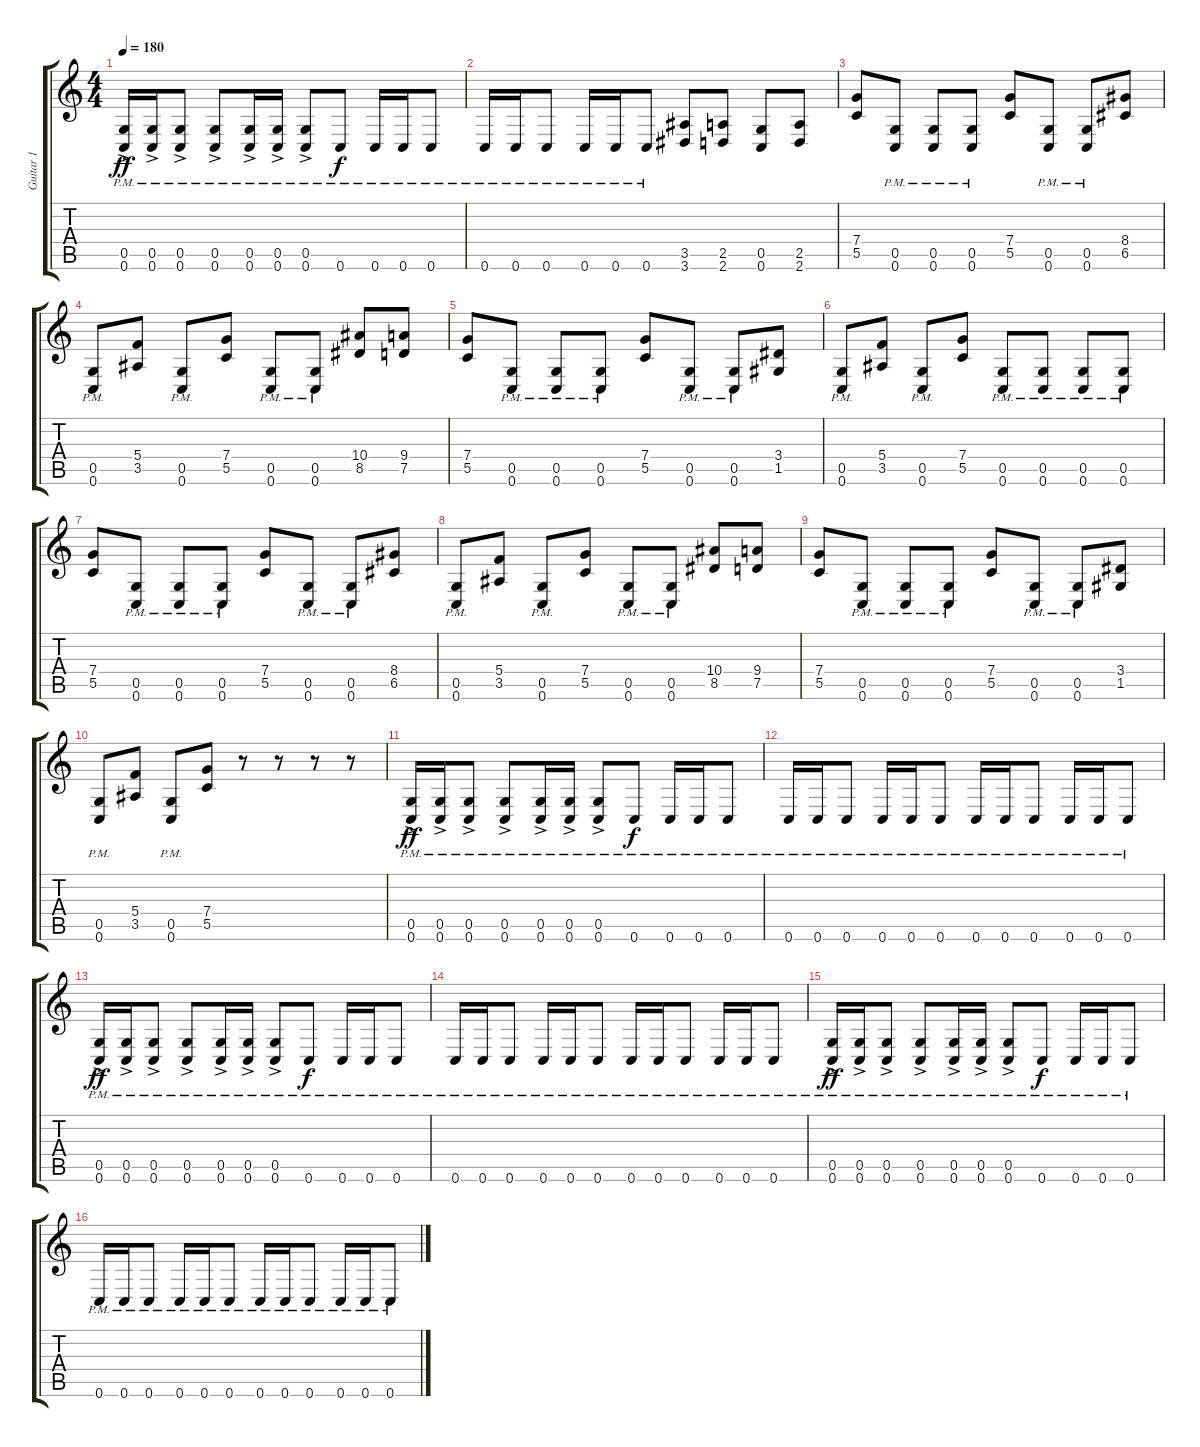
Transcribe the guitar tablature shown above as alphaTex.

\track ("Guitar 1" "Guitar 1") {instrument distortionguitar}
\staff {score tabs}
\tuning (D4 A3 F3 C3 G2 C2) {hide}
\ts (4 4)
\tempo 180
\clef g2
\ks c
(0.5{ac pm} 0.6{ac pm}).16{dy ff} (0.5{ac pm} 0.6{ac pm}).16 (0.5{ac pm} 0.6{ac pm}).8 (0.5{ac pm} 0.6{ac pm}).8 (0.5{ac pm} 0.6{ac pm}).16 (0.5{ac pm} 0.6{ac pm}).16 (0.5{ac pm} 0.6{ac pm}).8 0.6{pm}.8{dy f} 0.6{pm}.16 0.6{pm}.16 0.6{pm}.8 |
0.6{pm}.16 0.6{pm}.16 0.6{pm}.8 0.6{pm}.16 0.6{pm}.16 0.6{pm}.8 (3.5 3.6).8 (2.5 2.6).8 (0.5 0.6).8 (2.5 2.6).8 |
(7.4 5.5).8 (0.5{pm} 0.6{pm}).8 (0.5{pm} 0.6{pm}).8 (0.5{pm} 0.6{pm}).8 (7.4 5.5).8 (0.5{pm} 0.6{pm}).8 (0.5{pm} 0.6{pm}).8 (8.4 6.5).8 |
(0.5{pm} 0.6{pm}).8 (5.4 3.5).8 (0.5{pm} 0.6{pm}).8 (7.4 5.5).8 (0.5{pm} 0.6{pm}).8 (0.5{pm} 0.6{pm}).8 (10.4 8.5).8 (9.4 7.5).8 |
(7.4 5.5).8 (0.5{pm} 0.6{pm}).8 (0.5{pm} 0.6{pm}).8 (0.5{pm} 0.6{pm}).8 (7.4 5.5).8 (0.5{pm} 0.6{pm}).8 (0.5{pm} 0.6{pm}).8 (3.4 1.5).8 |
(0.5{pm} 0.6{pm}).8 (5.4 3.5).8 (0.5{pm} 0.6{pm}).8 (7.4 5.5).8 (0.5{pm} 0.6{pm}).8 (0.5{pm} 0.6{pm}).8 (0.5{pm} 0.6{pm}).8 (0.5{pm} 0.6{pm}).8 |
(7.4 5.5).8 (0.5{pm} 0.6{pm}).8 (0.5{pm} 0.6{pm}).8 (0.5{pm} 0.6{pm}).8 (7.4 5.5).8 (0.5{pm} 0.6{pm}).8 (0.5{pm} 0.6{pm}).8 (8.4 6.5).8 |
(0.5{pm} 0.6{pm}).8 (5.4 3.5).8 (0.5{pm} 0.6{pm}).8 (7.4 5.5).8 (0.5{pm} 0.6{pm}).8 (0.5{pm} 0.6{pm}).8 (10.4 8.5).8 (9.4 7.5).8 |
(7.4 5.5).8 (0.5{pm} 0.6{pm}).8 (0.5{pm} 0.6{pm}).8 (0.5{pm} 0.6{pm}).8 (7.4 5.5).8 (0.5{pm} 0.6{pm}).8 (0.5{pm} 0.6{pm}).8 (3.4 1.5).8 |
(0.5{pm} 0.6{pm}).8 (5.4 3.5).8 (0.5{pm} 0.6{pm}).8 (7.4 5.5).8 r.8 r.8 r.8 r.8 |
(0.5{ac pm} 0.6{ac pm}).16{dy ff} (0.5{ac pm} 0.6{ac pm}).16 (0.5{ac pm} 0.6{ac pm}).8 (0.5{ac pm} 0.6{ac pm}).8 (0.5{ac pm} 0.6{ac pm}).16 (0.5{ac pm} 0.6{ac pm}).16 (0.5{ac pm} 0.6{ac pm}).8 0.6{pm}.8{dy f} 0.6{pm}.16 0.6{pm}.16 0.6{pm}.8 |
0.6{pm}.16 0.6{pm}.16 0.6{pm}.8 0.6{pm}.16 0.6{pm}.16 0.6{pm}.8 0.6{pm}.16 0.6{pm}.16 0.6{pm}.8 0.6{pm}.16 0.6{pm}.16 0.6{pm}.8 |
(0.5{ac pm} 0.6{ac pm}).16{dy ff} (0.5{ac pm} 0.6{ac pm}).16 (0.5{ac pm} 0.6{ac pm}).8 (0.5{ac pm} 0.6{ac pm}).8 (0.5{ac pm} 0.6{ac pm}).16 (0.5{ac pm} 0.6{ac pm}).16 (0.5{ac pm} 0.6{ac pm}).8 0.6{pm}.8{dy f} 0.6{pm}.16 0.6{pm}.16 0.6{pm}.8 |
0.6{pm}.16 0.6{pm}.16 0.6{pm}.8 0.6{pm}.16 0.6{pm}.16 0.6{pm}.8 0.6{pm}.16 0.6{pm}.16 0.6{pm}.8 0.6{pm}.16 0.6{pm}.16 0.6{pm}.8 |
(0.5{ac pm} 0.6{ac pm}).16{dy ff} (0.5{ac pm} 0.6{ac pm}).16 (0.5{ac pm} 0.6{ac pm}).8 (0.5{ac pm} 0.6{ac pm}).8 (0.5{ac pm} 0.6{ac pm}).16 (0.5{ac pm} 0.6{ac pm}).16 (0.5{ac pm} 0.6{ac pm}).8 0.6{pm}.8{dy f} 0.6{pm}.16 0.6{pm}.16 0.6{pm}.8 |
0.6{pm}.16 0.6{pm}.16 0.6{pm}.8 0.6{pm}.16 0.6{pm}.16 0.6{pm}.8 0.6{pm}.16 0.6{pm}.16 0.6{pm}.8 0.6{pm}.16 0.6{pm}.16 0.6{pm}.8
